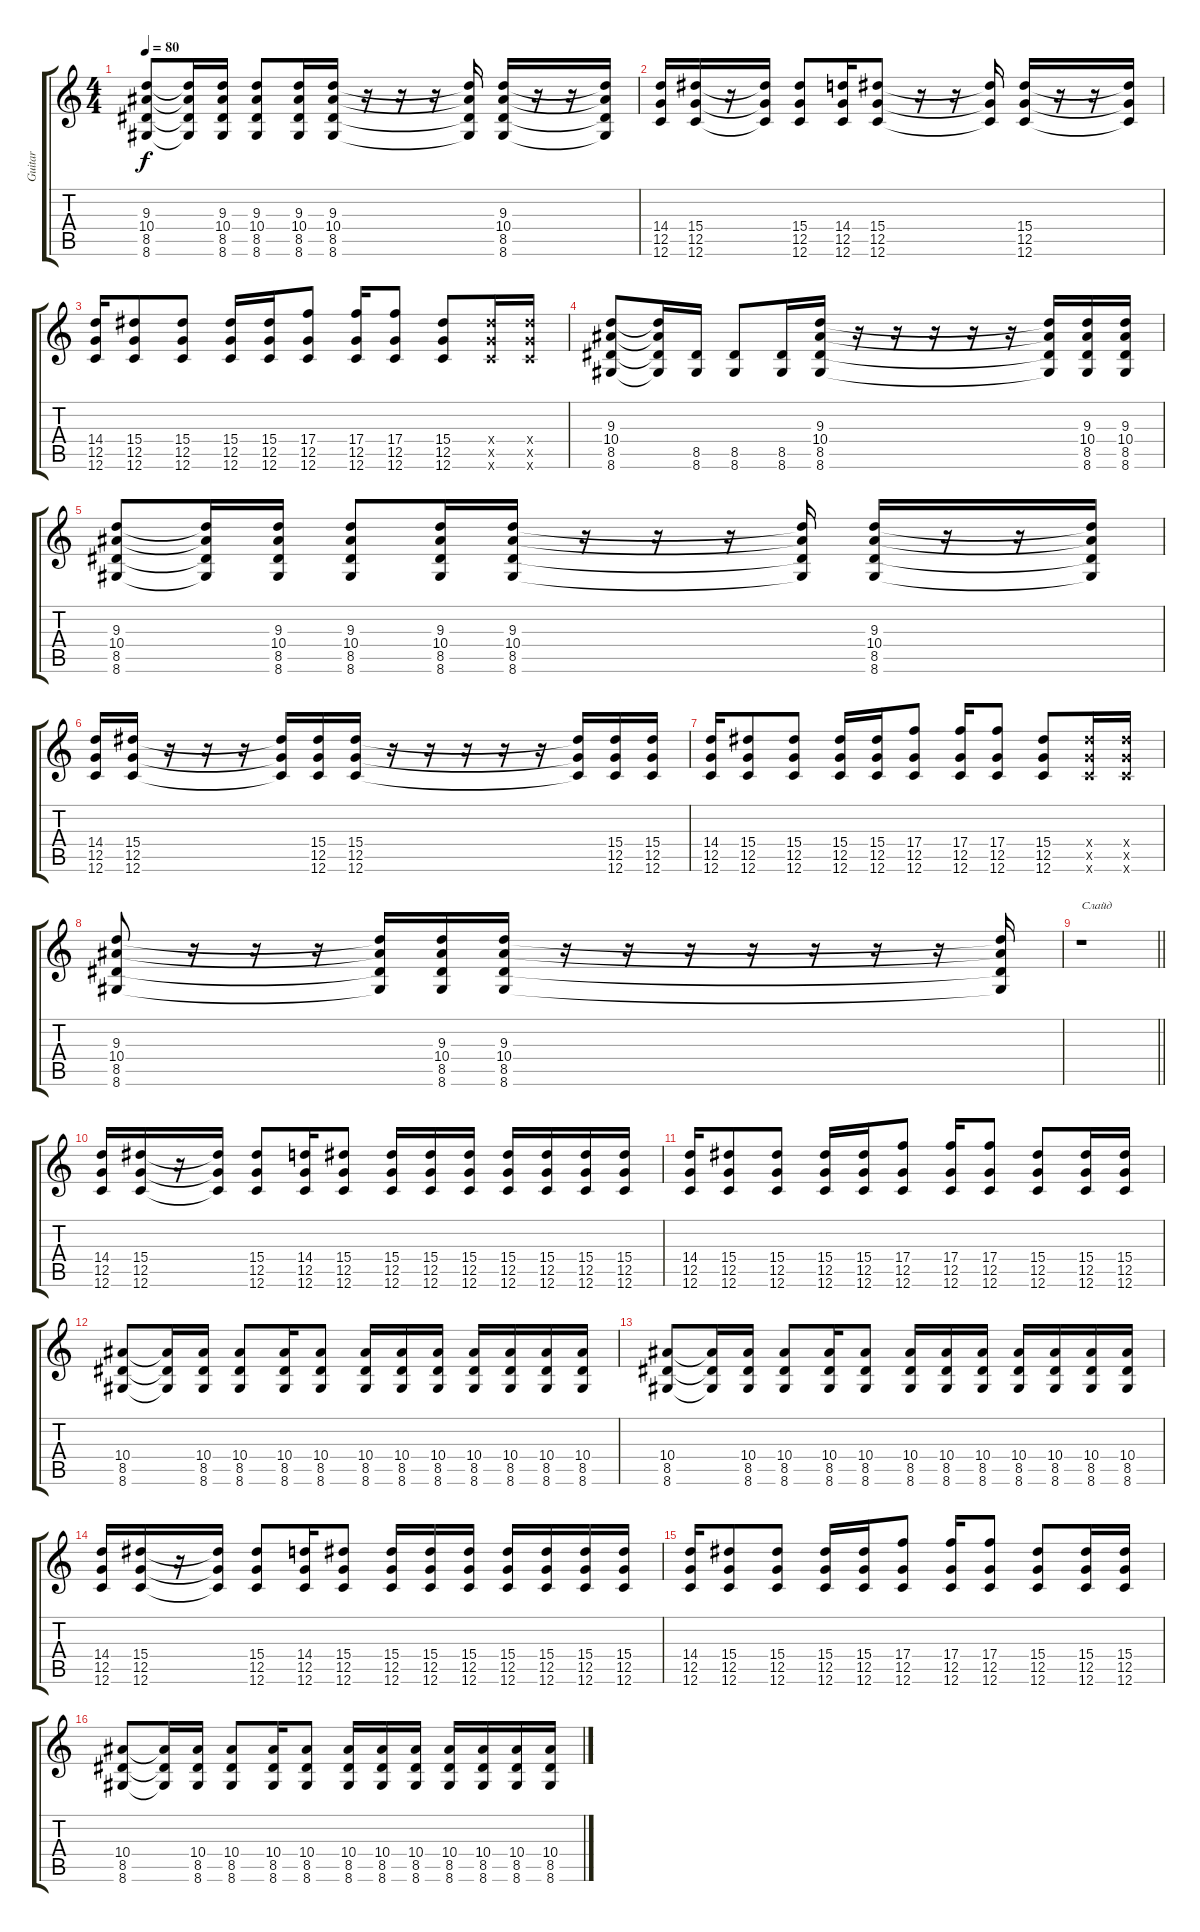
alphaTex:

\track ("Guitar" "Guitar") {instrument distortionguitar}
\staff {score tabs}
\tuning (D4 A3 F3 C3 G2 C2) {hide}
\ts (4 4)
\tempo 80
\clef g2
\ks c
(9.3 10.4 8.5 8.6).8{dy f} (9.3{t} 10.4{t} 8.5{t} 8.6{t}).16 (9.3 10.4 8.5 8.6).16 (9.3 10.4 8.5 8.6).8 (9.3 10.4 8.5 8.6).16 (9.3 10.4 8.5 8.6).16 r.16 r.16 r.16 (9.3{t} 10.4{t} 8.5{t} 8.6{t}).16 (9.3 10.4 8.5 8.6).16 r.16 r.16 (9.3{t} 10.4{t} 8.5{t} 8.6{t}).16 |
(14.4 12.5 12.6).16 (15.4 12.5 12.6).16 r.16 (15.4{t} 12.5{t} 12.6{t}).16 (15.4 12.5 12.6).8 (14.4 12.5 12.6).16 (15.4 12.5 12.6).8 r.16 r.16 (15.4{t} 12.5{t} 12.6{t}).16 (15.4 12.5 12.6).16 r.16 r.16 (15.4{t} 12.5{t} 12.6{t}).16 |
(14.4 12.5 12.6).16 (15.4 12.5 12.6).8 (15.4 12.5 12.6).8 (15.4 12.5 12.6).16 (15.4 12.5 12.6).16 (17.4 12.5 12.6).8 (17.4 12.5 12.6).16 (17.4 12.5 12.6).8 (15.4 12.5 12.6).8 (15.4{x} 12.5{x} 12.6{x}).16 (15.4{x} 12.5{x} 12.6{x}).16 |
(9.3 10.4 8.5 8.6).8 (9.3{t} 10.4{t} 8.5{t} 8.6{t}).16 (8.5 8.6).16 (8.5 8.6).8 (8.5 8.6).16 (9.3 10.4 8.5 8.6).16 r.16 r.16 r.16 r.16 r.16 (9.3{t} 10.4{t} 8.5{t} 8.6{t}).16 (9.3 10.4 8.5 8.6).16 (9.3 10.4 8.5 8.6).16 |
(9.3 10.4 8.5 8.6).8 (9.3{t} 10.4{t} 8.5{t} 8.6{t}).16 (9.3 10.4 8.5 8.6).16 (9.3 10.4 8.5 8.6).8 (9.3 10.4 8.5 8.6).16 (9.3 10.4 8.5 8.6).16 r.16 r.16 r.16 (9.3{t} 10.4{t} 8.5{t} 8.6{t}).16 (9.3 10.4 8.5 8.6).16 r.16 r.16 (9.3{t} 10.4{t} 8.5{t} 8.6{t}).16 |
(14.4 12.5 12.6).16 (15.4 12.5 12.6).16 r.16 r.16 r.16 (15.4{t} 12.5{t} 12.6{t}).16 (15.4 12.5 12.6).16 (15.4 12.5 12.6).16 r.16 r.16 r.16 r.16 r.16 (15.4{t} 12.5{t} 12.6{t}).16 (15.4 12.5 12.6).16 (15.4 12.5 12.6).16 |
(14.4 12.5 12.6).16 (15.4 12.5 12.6).8 (15.4 12.5 12.6).8 (15.4 12.5 12.6).16 (15.4 12.5 12.6).16 (17.4 12.5 12.6).8 (17.4 12.5 12.6).16 (17.4 12.5 12.6).8 (15.4 12.5 12.6).8 (15.4{x} 12.5{x} 12.6{x}).16 (15.4{x} 12.5{x} 12.6{x}).16 |
(9.3 10.4 8.5 8.6).8 r.16 r.16 r.16 (9.3{t} 10.4{t} 8.5{t} 8.6{t}).16 (9.3 10.4 8.5 8.6).16 (9.3 10.4 8.5 8.6).16 r.16 r.16 r.16 r.16 r.16 r.16 r.16 (9.3{t} 10.4{t} 8.5{t} 8.6{t}).16 |
\barLineRight lightlight
r.1{txt "Слайд"} |
\section ("" "")
(14.4 12.5 12.6).16{volume 12 balance 0 instrument distortionguitar} (15.4 12.5 12.6).16 r.16 (15.4{t} 12.5{t} 12.6{t}).16 (15.4 12.5 12.6).8 (14.4 12.5 12.6).16 (15.4 12.5 12.6).8 (15.4 12.5 12.6).16 (15.4 12.5 12.6).16 (15.4 12.5 12.6).16 (15.4 12.5 12.6).16 (15.4 12.5 12.6).16 (15.4 12.5 12.6).16 (15.4 12.5 12.6).16 |
(14.4 12.5 12.6).16 (15.4 12.5 12.6).8 (15.4 12.5 12.6).8 (15.4 12.5 12.6).16 (15.4 12.5 12.6).16 (17.4 12.5 12.6).8 (17.4 12.5 12.6).16 (17.4 12.5 12.6).8 (15.4 12.5 12.6).8 (15.4 12.5 12.6).16 (15.4 12.5 12.6).16 |
(10.4 8.5 8.6).8 (10.4{t} 8.5{t} 8.6{t}).16 (10.4 8.5 8.6).16 (10.4 8.5 8.6).8 (10.4 8.5 8.6).16 (10.4 8.5 8.6).8 (10.4 8.5 8.6).16 (10.4 8.5 8.6).16 (10.4 8.5 8.6).16 (10.4 8.5 8.6).16 (10.4 8.5 8.6).16 (10.4 8.5 8.6).16 (10.4 8.5 8.6).16 |
(10.4 8.5 8.6).8 (10.4{t} 8.5{t} 8.6{t}).16 (10.4 8.5 8.6).16 (10.4 8.5 8.6).8 (10.4 8.5 8.6).16 (10.4 8.5 8.6).8 (10.4 8.5 8.6).16 (10.4 8.5 8.6).16 (10.4 8.5 8.6).16 (10.4 8.5 8.6).16 (10.4 8.5 8.6).16 (10.4 8.5 8.6).16 (10.4 8.5 8.6).16 |
(14.4 12.5 12.6).16 (15.4 12.5 12.6).16 r.16 (15.4{t} 12.5{t} 12.6{t}).16 (15.4 12.5 12.6).8 (14.4 12.5 12.6).16 (15.4 12.5 12.6).8 (15.4 12.5 12.6).16 (15.4 12.5 12.6).16 (15.4 12.5 12.6).16 (15.4 12.5 12.6).16 (15.4 12.5 12.6).16 (15.4 12.5 12.6).16 (15.4 12.5 12.6).16 |
(14.4 12.5 12.6).16 (15.4 12.5 12.6).8 (15.4 12.5 12.6).8 (15.4 12.5 12.6).16 (15.4 12.5 12.6).16 (17.4 12.5 12.6).8 (17.4 12.5 12.6).16 (17.4 12.5 12.6).8 (15.4 12.5 12.6).8 (15.4 12.5 12.6).16 (15.4 12.5 12.6).16 |
(10.4 8.5 8.6).8 (10.4{t} 8.5{t} 8.6{t}).16 (10.4 8.5 8.6).16 (10.4 8.5 8.6).8 (10.4 8.5 8.6).16 (10.4 8.5 8.6).8 (10.4 8.5 8.6).16 (10.4 8.5 8.6).16 (10.4 8.5 8.6).16 (10.4 8.5 8.6).16 (10.4 8.5 8.6).16 (10.4 8.5 8.6).16 (10.4 8.5 8.6).16
